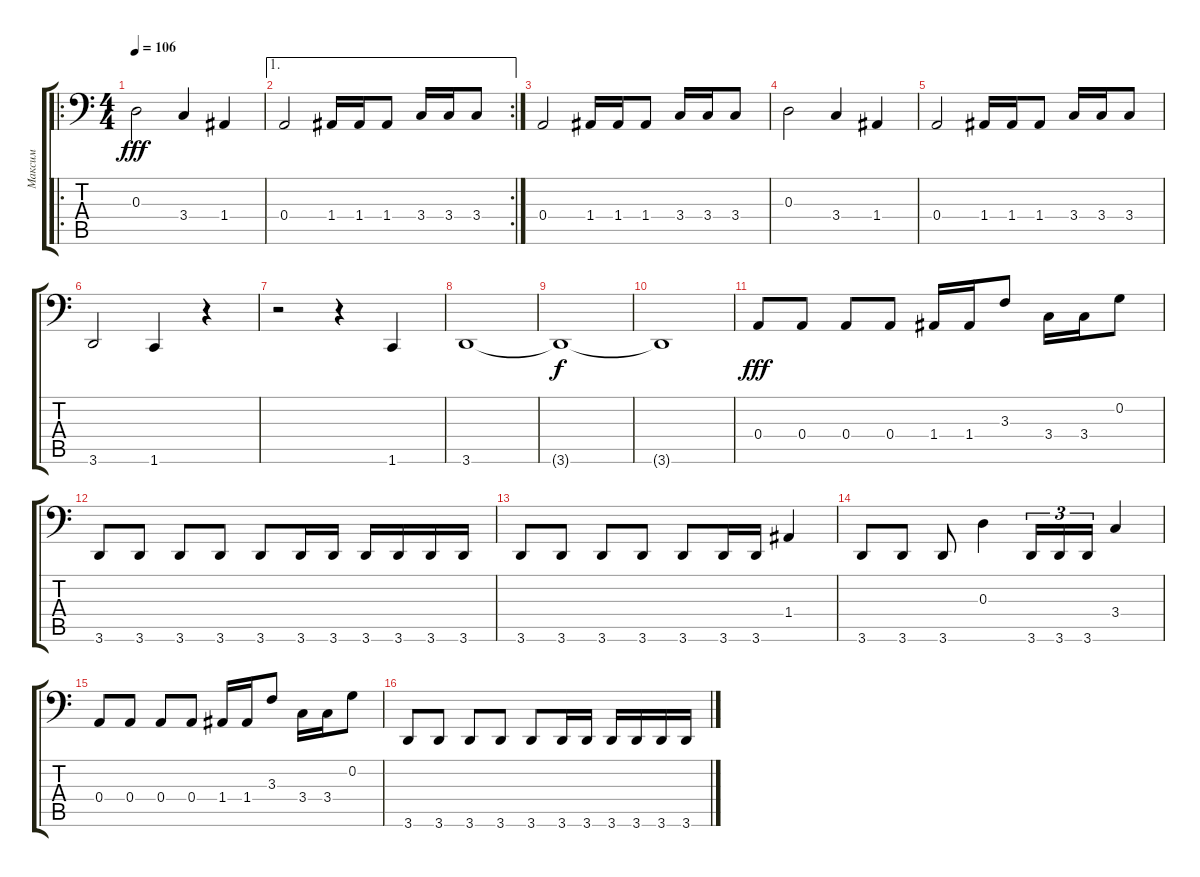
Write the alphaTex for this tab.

\track ("Максим" "Максим") {instrument electricbassfinger}
\staff {score tabs}
\tuning (C3 G2 D2 A1 E1 B0) {hide}
\ro
\ts (4 4)
\tempo 106
\clef f4
\ks c
0.3.2{dy fff} 3.4.4 1.4.4 |
\ae 1
\rc 2
0.4.2 1.4.16 1.4.16 1.4.8 3.4.16 3.4.16 3.4.8 |
0.4.2 1.4.16 1.4.16 1.4.8 3.4.16 3.4.16 3.4.8 |
0.3.2 3.4.4 1.4.4 |
0.4.2 1.4.16 1.4.16 1.4.8 3.4.16 3.4.16 3.4.8 |
3.6.2 1.6.4 r.4 |
r.2 r.4 1.6.4 |
3.6.1 |
3.6{t}.1{dy f} |
3.6{t}.1 |
0.4.8{dy fff} 0.4.8 0.4.8 0.4.8 1.4.16 1.4.16 3.3.8 3.4.16 3.4.16 0.2.8 |
3.6.8 3.6.8 3.6.8 3.6.8 3.6.8 3.6.16 3.6.16 3.6.16 3.6.16 3.6.16 3.6.16 |
3.6.8 3.6.8 3.6.8 3.6.8 3.6.8 3.6.16 3.6.16 1.4.4 |
3.6.8 3.6.8 3.6.8 0.3.4 3.6.16{tu (3 2)} 3.6.16{tu (3 2)} 3.6.16{tu (3 2)} 3.4.4 |
0.4.8 0.4.8 0.4.8 0.4.8 1.4.16 1.4.16 3.3.8 3.4.16 3.4.16 0.2.8 |
3.6.8 3.6.8 3.6.8 3.6.8 3.6.8 3.6.16 3.6.16 3.6.16 3.6.16 3.6.16 3.6.16
